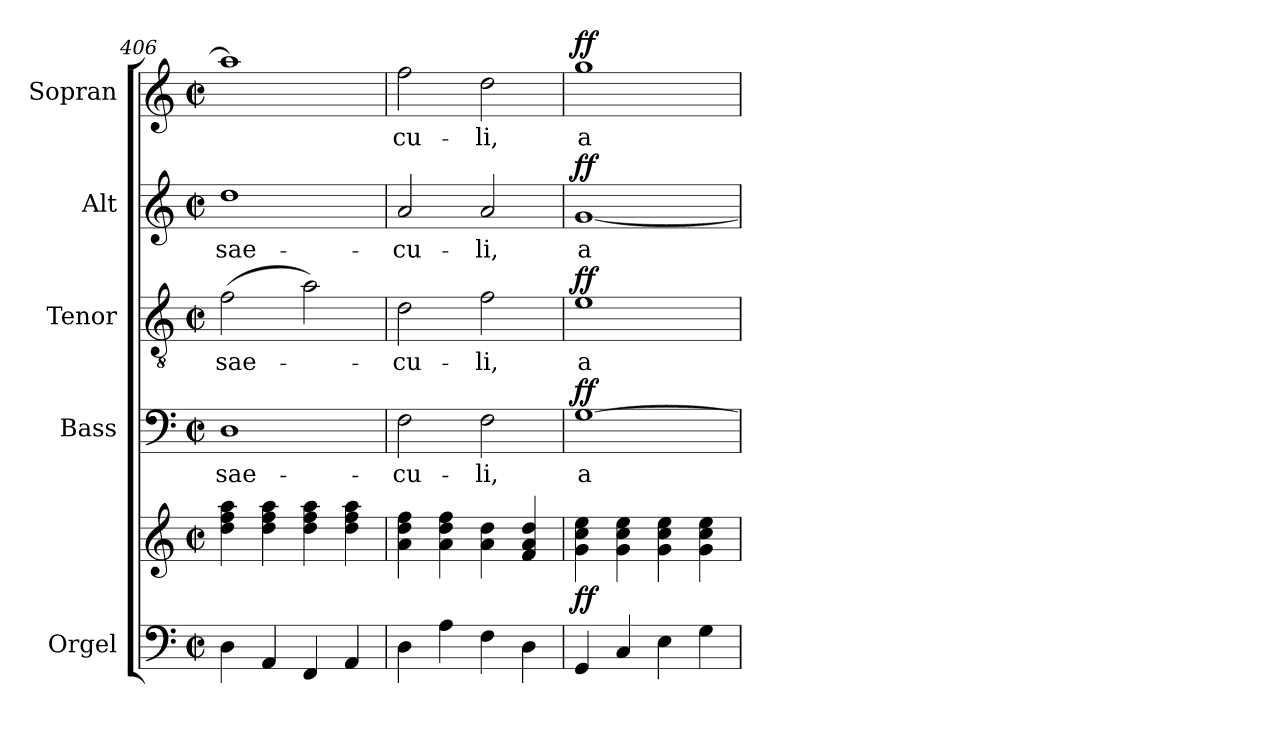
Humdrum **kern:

**kern	**kern	**dynam	**kern	**text	**dynam	**kern	**text	**dynam	**kern	**text	**dynam	**kern	**text	**dynam
*part5	*part5	*part5	*part4	*part4	*part4	*part3	*part3	*part3	*part2	*part2	*part2	*part1	*part1	*part1
*staff6	*staff5	*staff5/6	*staff4	*staff4	*staff4	*staff3	*staff3	*staff3	*staff2	*staff2	*staff2	*staff1	*staff1	*staff1
*I"Orgel	*	*	*I"Bass	*	*	*I"Tenor	*	*	*I"Alt	*	*	*I"Sopran	*	*
*I'Org.	*	*	*I'B.	*	*	*I'T.	*	*	*I'A.	*	*	*I'S.	*	*
*clefF4	*clefG2	*	*clefF4	*	*	*clefGv2	*	*	*clefG2	*	*	*clefG2	*	*
*k[]	*k[]	*	*k[]	*	*	*k[]	*	*	*k[]	*	*	*k[]	*	*
*C:	*C:	*	*C:	*	*	*C:	*	*	*C:	*	*	*C:	*	*
*M2/2	*M2/2	*	*M2/2	*	*	*M2/2	*	*	*M2/2	*	*	*M2/2	*	*
*met(c|)	*met(c|)	*	*met(c|)	*	*	*met(c|)	*	*	*met(c|)	*	*	*met(c|)	*	*
=406	=406	=406	=406	=406	=406	=406	=406	=406	=406	=406	=406	=406	=406	=406
!	!	!	!	!LO:LY:b	!	!	!LO:LY:b	!	!	!LO:LY:b	!	!	!	!
4D\	4dd\ 4ff\ 4aa\	.	1D	sae-	.	(>2f\	sae-	.	1dd	sae-	.	1aa]	.	.
4AA/	4dd\ 4ff\ 4aa\	.	.	.	.	.	.	.	.	.	.	.	.	.
4FF/	4dd\ 4ff\ 4aa\	.	.	.	.	2a\)	.	.	.	.	.	.	.	.
4AA/	4dd\ 4ff\ 4aa\	.	.	.	.	.	.	.	.	.	.	.	.	.
=407	=407	=407	=407	=407	=407	=407	=407	=407	=407	=407	=407	=407	=407	=407
!	!	!	!	!LO:LY:b	!	!	!LO:LY:b	!	!	!LO:LY:b	!	!	!LO:LY:b	!
4D\	4a\ 4dd\ 4ff\	.	2F\	-cu-	.	2d\	-cu-	.	2a/	-cu-	.	2ff\	-cu-	.
4A\	4a\ 4dd\ 4ff\	.	.	.	.	.	.	.	.	.	.	.	.	.
!	!	!	!	!LO:LY:b	!	!	!LO:LY:b	!	!	!LO:LY:b	!	!	!LO:LY:b	!
4F\	4a\ 4dd\	.	2F\	-li,	.	2f\	-li,	.	2a/	-li,	.	2dd\	-li,	.
4D\	4f/ 4a/ 4dd/	.	.	.	.	.	.	.	.	.	.	.	.	.
!!LO:PB:g=z
=408	=408	=408	=408	=408	=408	=408	=408	=408	=408	=408	=408	=408	=408	=408
!	!	!LO:DY:b	!	!LO:LY:b	!LO:DY:a	!	!LO:LY:b	!LO:DY:a	!	!LO:LY:b	!LO:DY:a	!	!LO:LY:b	!LO:DY:a
4GG/	4g\ 4cc\ 4ee\	ff	[1G	a-	ff	1e	a-	ff	[1g	a-	ff	1gg	a-	ff
4C/	4g\ 4cc\ 4ee\	.	.	.	.	.	.	.	.	.	.	.	.	.
4E\	4g\ 4cc\ 4ee\	.	.	.	.	.	.	.	.	.	.	.	.	.
4G\	4g\ 4cc\ 4ee\	.	.	.	.	.	.	.	.	.	.	.	.	.
=	=	=	=	=	=	=	=	=	=	=	=	=	=	=
*-	*-	*-	*-	*-	*-	*-	*-	*-	*-	*-	*-	*-	*-	*-
